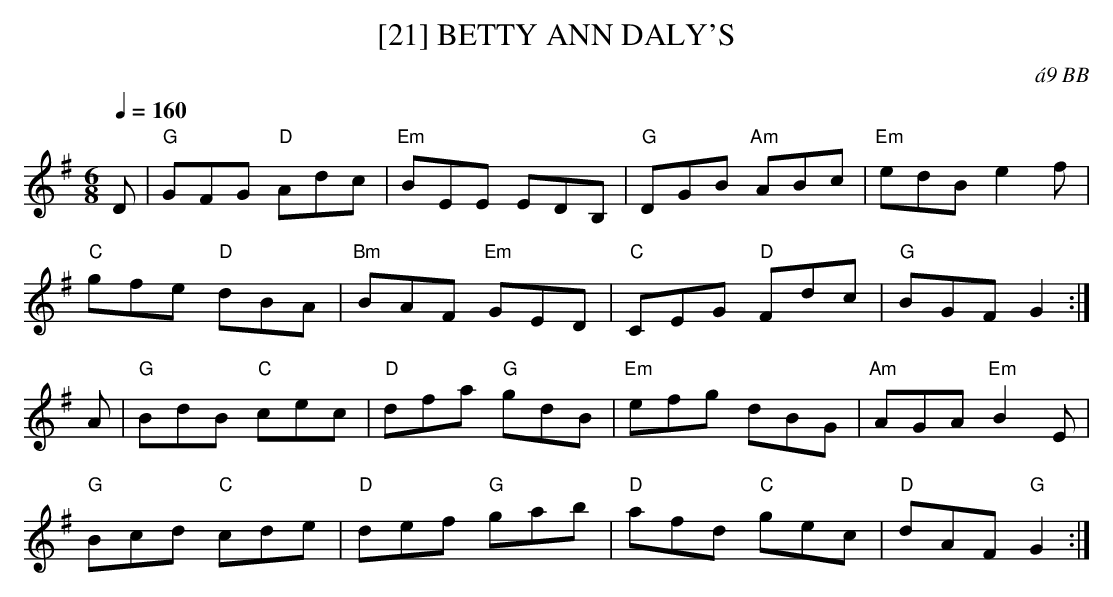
X:1
T:[21] BETTY ANN DALY'S
C:\'a9 BB
Q:1/4=160
M:6/8
L:1/8
K:G
D|"G"GFG "D"Adc|"Em"BEE EDB,|"G"DGB "Am"ABc|"Em"edB e2 f|
"C"gfe "D"dBA|"Bm"BAF "Em"GED|"C"CEG "D"Fdc|"G"BGF G2 :|
A|"G"BdB "C"cec|"D"dfa "G"gdB|"Em"efg dBG|"Am"AGA "Em"B2E|
"G"Bcd "C"cde|"D"def "G"gab|"D"afd "C"gec|"D"dAF "G"G2 :|
